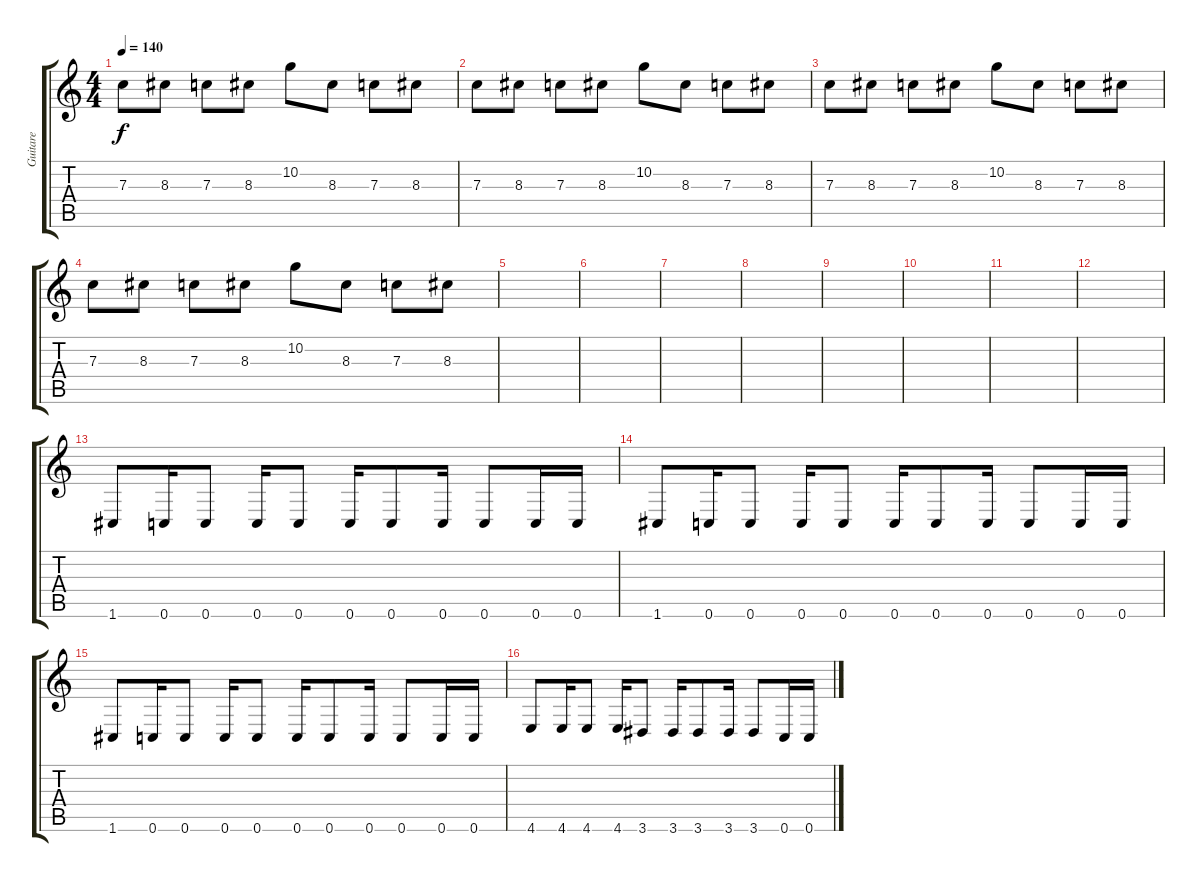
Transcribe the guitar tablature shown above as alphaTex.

\track ("Guitare" "Guitare") {instrument distortionguitar}
\staff {score tabs}
\tuning (D4 A3 F3 C3 G2 C2) {hide}
\ts (4 4)
\tempo 140
\clef g2
\ks c
7.3.8{dy f} 8.3.8 7.3.8 8.3.8 10.2.8 8.3.8 7.3.8 8.3.8 |
7.3.8 8.3.8 7.3.8 8.3.8 10.2.8 8.3.8 7.3.8 8.3.8 |
7.3.8 8.3.8 7.3.8 8.3.8 10.2.8 8.3.8 7.3.8 8.3.8 |
7.3.8 8.3.8 7.3.8 8.3.8 10.2.8 8.3.8 7.3.8 8.3.8 |
|
|
|
|
|
|
|
|
1.6.8{volume 12} 0.6.16 0.6.8 0.6.16 0.6.8 0.6.16 0.6.8 0.6.16 0.6.8 0.6.16 0.6.16 |
1.6.8 0.6.16 0.6.8 0.6.16 0.6.8 0.6.16 0.6.8 0.6.16 0.6.8 0.6.16 0.6.16 |
1.6.8 0.6.16 0.6.8 0.6.16 0.6.8 0.6.16 0.6.8 0.6.16 0.6.8 0.6.16 0.6.16 |
4.6.8 4.6.16 4.6.8 4.6.16 3.6.8 3.6.16 3.6.8 3.6.16 3.6.8 0.6.16 0.6.16
